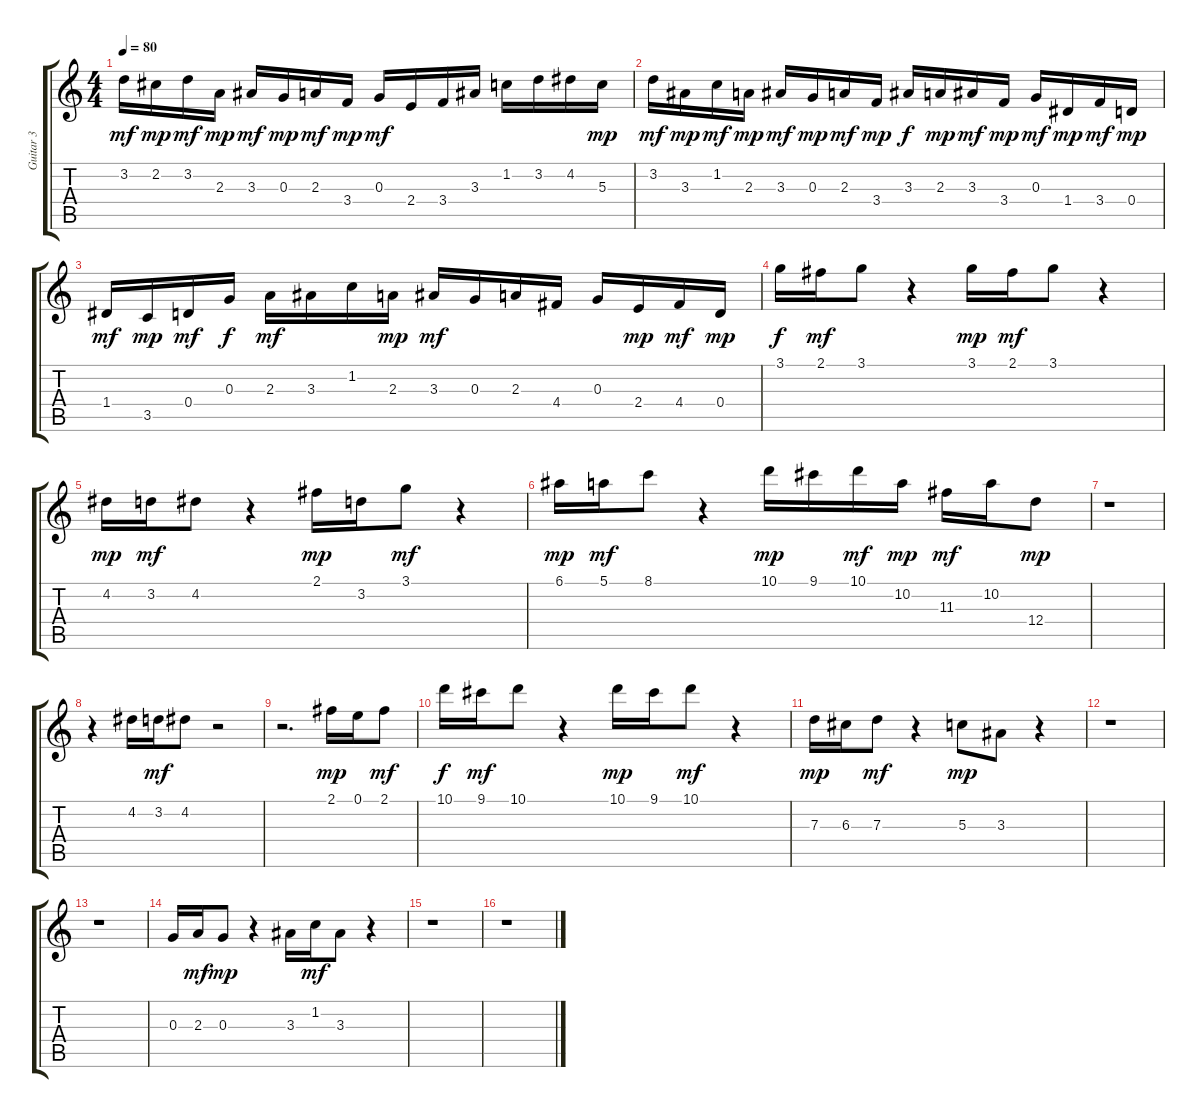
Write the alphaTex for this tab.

\track ("Guitar 3" "Guitar 3") {instrument acousticguitarnylon}
\staff {score tabs}
\tuning (E4 B3 G3 D3 A2 E2) {hide}
\ts (4 4)
\tempo 80
\clef g2
\ks c
3.2.16{dy mf} 2.2.16{dy mp} 3.2.16{dy mf} 2.3.16{dy mp} 3.3.16{dy mf} 0.3.16{dy mp} 2.3.16{dy mf} 3.4.16{dy mp} 0.3.16{dy mf} 2.4.16 3.4.16 3.3.16 1.2.16 3.2.16 4.2.16 5.3.16{dy mp} |
3.2.16{dy mf} 3.3.16{dy mp} 1.2.16{dy mf} 2.3.16{dy mp} 3.3.16{dy mf} 0.3.16{dy mp} 2.3.16{dy mf} 3.4.16{dy mp} 3.3.16{dy f} 2.3.16{dy mp} 3.3.16{dy mf} 3.4.16{dy mp} 0.3.16{dy mf} 1.4.16{dy mp} 3.4.16{dy mf} 0.4.16{dy mp} |
1.4.16{dy mf} 3.5.16{dy mp} 0.4.16{dy mf} 0.3.16{dy f} 2.3.16{dy mf} 3.3.16 1.2.16 2.3.16{dy mp} 3.3.16{dy mf} 0.3.16 2.3.16 4.4.16 0.3.16 2.4.16{dy mp} 4.4.16{dy mf} 0.4.16{dy mp} |
3.1.16{dy f} 2.1.16{dy mf} 3.1.8 r.4 3.1.16{dy mp} 2.1.16{dy mf} 3.1.8 r.4 |
4.2.16{dy mp} 3.2.16{dy mf} 4.2.8 r.4 2.1.16{dy mp} 3.2.16 3.1.8{dy mf} r.4 |
6.1.16{dy mp} 5.1.16{dy mf} 8.1.8 r.4 10.1.16{dy mp} 9.1.16 10.1.16{dy mf} 10.2.16{dy mp} 11.3.16{dy mf} 10.2.16 12.4.8{dy mp} |
r.1 |
r.4 4.2.16 3.2.16{dy mf} 4.2.8 r.2 |
r.2{d} 2.1.16{dy mp} 0.1.16 2.1.8{dy mf} |
10.1.16{dy f} 9.1.16{dy mf} 10.1.8 r.4 10.1.16{dy mp} 9.1.16 10.1.8{dy mf} r.4 |
7.3.16{dy mp} 6.3.16 7.3.8{dy mf} r.4 5.3.8{dy mp} 3.3.8 r.4 |
r.1 |
r.1 |
0.3.16 2.3.16{dy mf} 0.3.8{dy mp} r.4 3.3.16 1.2.16{dy mf} 3.3.8 r.4 |
r.1 |
r.1
